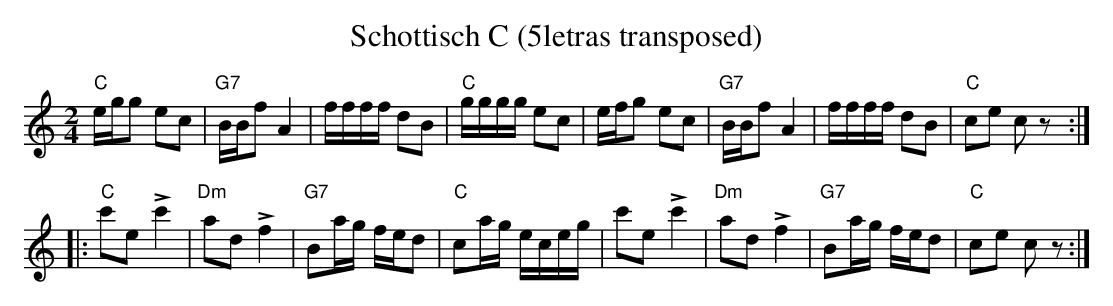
X:1
T: Schottisch C (5letras transposed)
M:2/4
L:1/16
K:C transpose=3 %%MIDI gchordon
"C"egg2 e2c2 | "G7"BBf2 A4 | ffff d2B2 | "C"gggg e2c2 | efg2 e2c2 | "G7"BBf2A4 | ffff d2B2 | "C"c2e2 c2z2 :|
|: "C"c'2e2 !>!c'4 | "Dm"a2d2 !>!f4 | "G7"B2ag fed2 | "C"c2ag eceg | c'2e2 !>!c'4 | "Dm"a2d2 !>!f4 | "G7"B2ag fed2 | "C"c2e2 c2z2 :|
